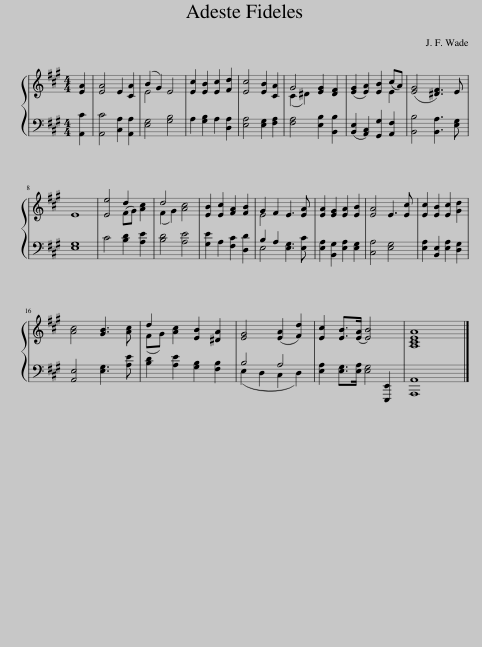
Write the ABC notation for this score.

X:1
%%score { ( 1 3 ) | ( 2 4 ) }
L:1/8
M:4/4
I:linebreak $
K:A
V:1 treble
V:3 treble
V:2 bass
V:4 bass
V:1
 [EA]2 | [EA]4 E2 [CA]2 | E4 E4 | [Ec]2 [EB]2 [Ec]2 [Fd]2 | [Ec]4 [EB]2 [CA]2 | %5
 G4 [EG]2 [^DF]2 | ([EG]2 [EA]2) [EB]2 (cA) | ([EG]4 [^DF]3) E |$ E8 | [Ee]4 d2 [Ac]2 | %10
 d4 [Ac]4 | [EB]2 [Ec]2 [FA]2 [FB]2 | G2 F2 E3 [EA] | [EA]2 [EG]2 [EA]2 [EB]2 | [EA]4 E3 [Ec] | %15
 [Ec]2 [EB]2 [Ec]2 [Gd]2 |$ [Ac]4 [GB]3 [Ac] | d2 [Ac]2 [EB]2 [^DA]2 | [EG]4 ([EA]2 [Fd]2) | [Ec]2 [EB]>([EA] [EB]4) | %20
 [A,CEA]8 |] %21
V:2
 [A,,C]2 | [A,,C]4 [C,A,]2 [A,,A,]2 | [E,G,]4 [G,B,]4 | A,2 [G,B,]2 A,2 [D,A,]2 | [E,A,]4 [E,G,]2 [F,A,]2 | %5
 [F,A,]4 [E,B,]2 [B,,B,]2 | ([B,,E,]2 [A,,C,]2) [G,,G,]2 [A,,F,]2 | [B,,B,]4 [B,,A,]3 [E,G,] |$ [E,G,]8 | C4 [B,D]2 [A,E]2 | %10
 [B,D]4 [A,E]4 | [G,E]2 A,2 [F,C]2 [D,D]2 | B,2 A,2 [E,G,]3 [E,C] | [E,A,]2 [B,,G,]2 [E,A,]2 [E,G,]2 | [C,A,]4 [E,G,]4 | %15
 [E,A,]2 [B,,E,]2 [E,A,]2 [D,G,]2 |$ [A,,E,]4 [E,G,]3 [A,E] | [B,D]2 [A,E]2 [G,B,]2 [F,B,]2 | B,4 A,4 | [E,A,]2 [E,G,]>[E,A,] [E,G,]4 | %20
 [A,,,A,,]8 |] %21
V:3
 x2 | x8 | (B2 G2) x4 | x8 | x8 | %5
 (C2 ^D2) x4 | x6 E2 | x8 |$ x8 | x4 (FG) x2 | %10
 (F2 G2) x4 | x8 | E4 x4 | x8 | x8 | %15
 x8 |$ x8 | (FG) x6 | x8 | x8 | %20
 x8 |] %21
V:4
 x2 | x8 | x8 | x8 | x8 | %5
 x8 | x8 | x8 |$ x8 | x8 | %10
 x8 | x8 | E,4 x4 | x8 | x8 | %15
 x8 |$ x8 | x8 | (E,2 D,2 C,2 D,2) | x6 [E,,,E,,]2 | %20
 x8 |] %21
